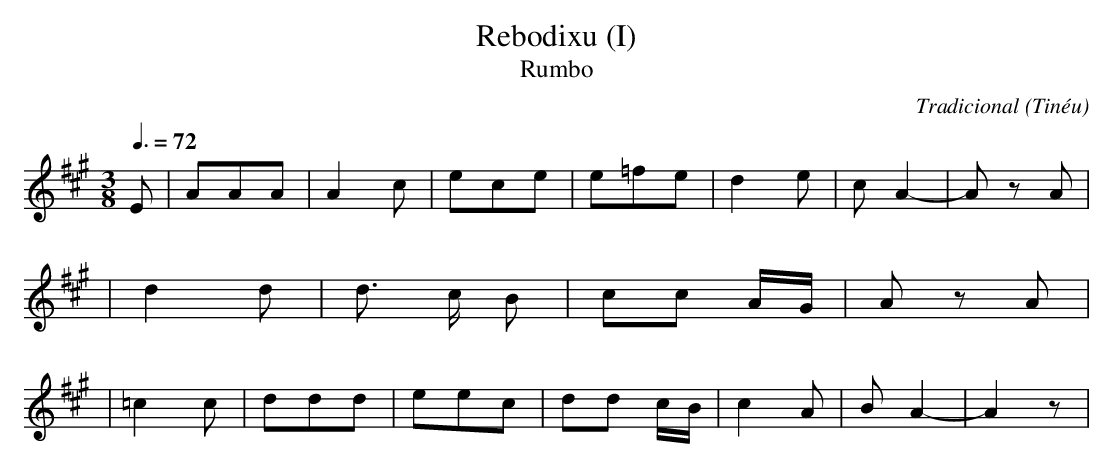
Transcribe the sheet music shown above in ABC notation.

X:1
T:Rebodixu (I)
T:Rumbo
C:Tradicional
O:Tinéu
M:3/8
L:1/8
Q:3/8=72
K:A
E|AAA|A2 c|ece|e=fe|d2 e|c A2-|A z A|
|d2 d|d3/2 c/ B|cc A/G/|A z A|
|=c2 c|ddd|eec|dd c/B/|c2 A|B A2-|A2 z|
